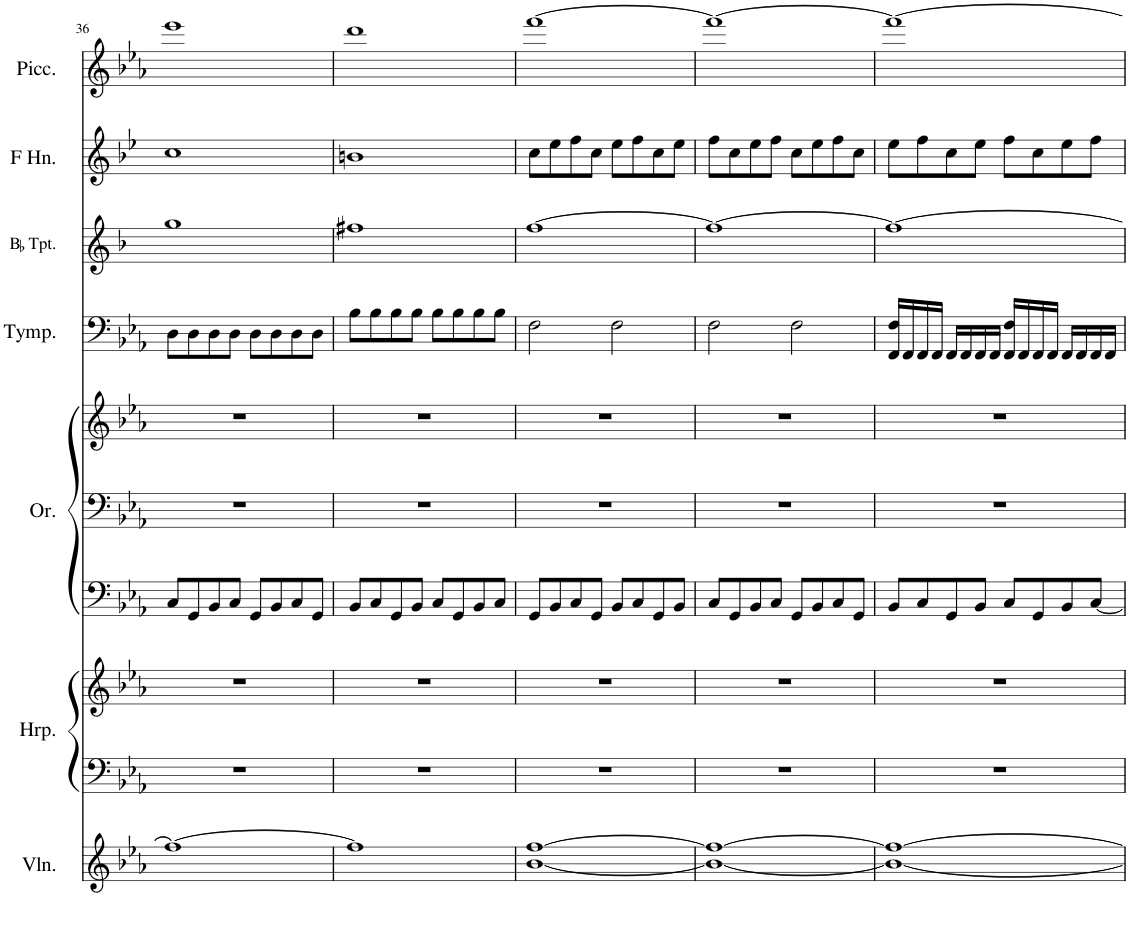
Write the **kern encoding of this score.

**kern	**kern	**kern	**kern	**kern	**kern	**kern	**kern	**kern	**kern
*part7	*part6	*part6	*part5	*part5	*part5	*part4	*part3	*part2	*part1
*staff10	*staff9	*staff8	*staff7	*staff6	*staff5	*staff4	*staff3	*staff2	*staff1
*I"Violin	*I"Harp	*	*I"Organ	*	*	*I"Tympani	*I"BaccidentalFlat Trumpet	*I"Horn	*I"Piccolo
*I'Vln.	*I'Hrp.	*	*I'Or.	*	*	*I'Tymp.	*I'BaccidentalFlat Tpt.	*	*I'Picc.
!!LO:PB:g=z
*clefG2	*clefF4	*clefG2	*clefF4	*clefF4	*clefG2	*clefF4	*clefG2	*clefG2	*clefG2
*	*	*	*	*	*	*	*Trd1c2	*Trd4c7	*Trd-7c-12
*k[b-e-a-]	*k[b-e-a-]	*k[b-e-a-]	*k[b-e-a-]	*k[b-e-a-]	*k[b-e-a-]	*k[b-e-a-]	*k[b-]	*k[b-e-]	*k[b-e-a-]
*M4/4	*M4/4	*M4/4	*M4/4	*M4/4	*M4/4	*M4/4	*M4/4	*M4/4	*M4/4
=36	=36	=36	=36	=36	=36	=36	=36	=36	=36
1ff_	1r	1r	8C/L	1r	1r	8D\L	1gg	1cc	1eee-
.	.	.	8GG/	.	.	8D\	.	.	.
.	.	.	8BB-/	.	.	8D\	.	.	.
.	.	.	8C/J	.	.	8D\J	.	.	.
.	.	.	8GG/L	.	.	8D\L	.	.	.
.	.	.	8BB-/	.	.	8D\	.	.	.
.	.	.	8C/	.	.	8D\	.	.	.
.	.	.	8GG/J	.	.	8D\J	.	.	.
=37	=37	=37	=37	=37	=37	=37	=37	=37	=37
1ff]	1r	1r	8BB-/L	1r	1r	8B-\L	1ff#X	1bn	1ddd
.	.	.	8C/	.	.	8B-\	.	.	.
.	.	.	8GG/	.	.	8B-\	.	.	.
.	.	.	8BB-/J	.	.	8B-\J	.	.	.
.	.	.	8C/L	.	.	8B-\L	.	.	.
.	.	.	8GG/	.	.	8B-\	.	.	.
.	.	.	8BB-/	.	.	8B-\	.	.	.
.	.	.	8C/J	.	.	8B-\J	.	.	.
=38	=38	=38	=38	=38	=38	=38	=38	=38	=38
[1b- [1ff	1r	1r	8GG/L	1r	1r	2F\	[1ff	8cc\L	[1fff
.	.	.	8BB-/	.	.	.	.	8ee-\	.
.	.	.	8C/	.	.	.	.	8ff\	.
.	.	.	8GG/J	.	.	.	.	8cc\J	.
.	.	.	8BB-/L	.	.	2F\	.	8ee-\L	.
.	.	.	8C/	.	.	.	.	8ff\	.
.	.	.	8GG/	.	.	.	.	8cc\	.
.	.	.	8BB-/J	.	.	.	.	8ee-\J	.
=39	=39	=39	=39	=39	=39	=39	=39	=39	=39
1b-_ 1ff_	1r	1r	8C/L	1r	1r	2F\	1ff_	8ff\L	1fff_
.	.	.	8GG/	.	.	.	.	8cc\	.
.	.	.	8BB-/	.	.	.	.	8ee-\	.
.	.	.	8C/J	.	.	.	.	8ff\J	.
.	.	.	8GG/L	.	.	2F\	.	8cc\L	.
.	.	.	8BB-/	.	.	.	.	8ee-\	.
.	.	.	8C/	.	.	.	.	8ff\	.
.	.	.	8GG/J	.	.	.	.	8cc\J	.
=40	=40	=40	=40	=40	=40	=40	=40	=40	=40
1b-_ 1ff_	1r	1r	8BB-/L	1r	1r	16FF/ 16F/LL	1ff_	8ee-\L	1fff_
.	.	.	.	.	.	16FF/	.	.	.
.	.	.	8C/	.	.	16FF/	.	8ff\	.
.	.	.	.	.	.	16FF/JJ	.	.	.
.	.	.	8GG/	.	.	16FF/LL	.	8cc\	.
.	.	.	.	.	.	16FF/	.	.	.
.	.	.	8BB-/J	.	.	16FF/	.	8ee-\J	.
.	.	.	.	.	.	16FF/JJ	.	.	.
.	.	.	8C/L	.	.	16FF/ 16F/LL	.	8ff\L	.
.	.	.	.	.	.	16FF/	.	.	.
.	.	.	8GG/	.	.	16FF/	.	8cc\	.
.	.	.	.	.	.	16FF/JJ	.	.	.
.	.	.	8BB-/	.	.	16FF/LL	.	8ee-\	.
.	.	.	.	.	.	16FF/	.	.	.
.	.	.	[8C/J	.	.	16FF/	.	8ff\J	.
.	.	.	.	.	.	16FF/JJ	.	.	.
=	=	=	=	=	=	=	=	=	=
*-	*-	*-	*-	*-	*-	*-	*-	*-	*-
